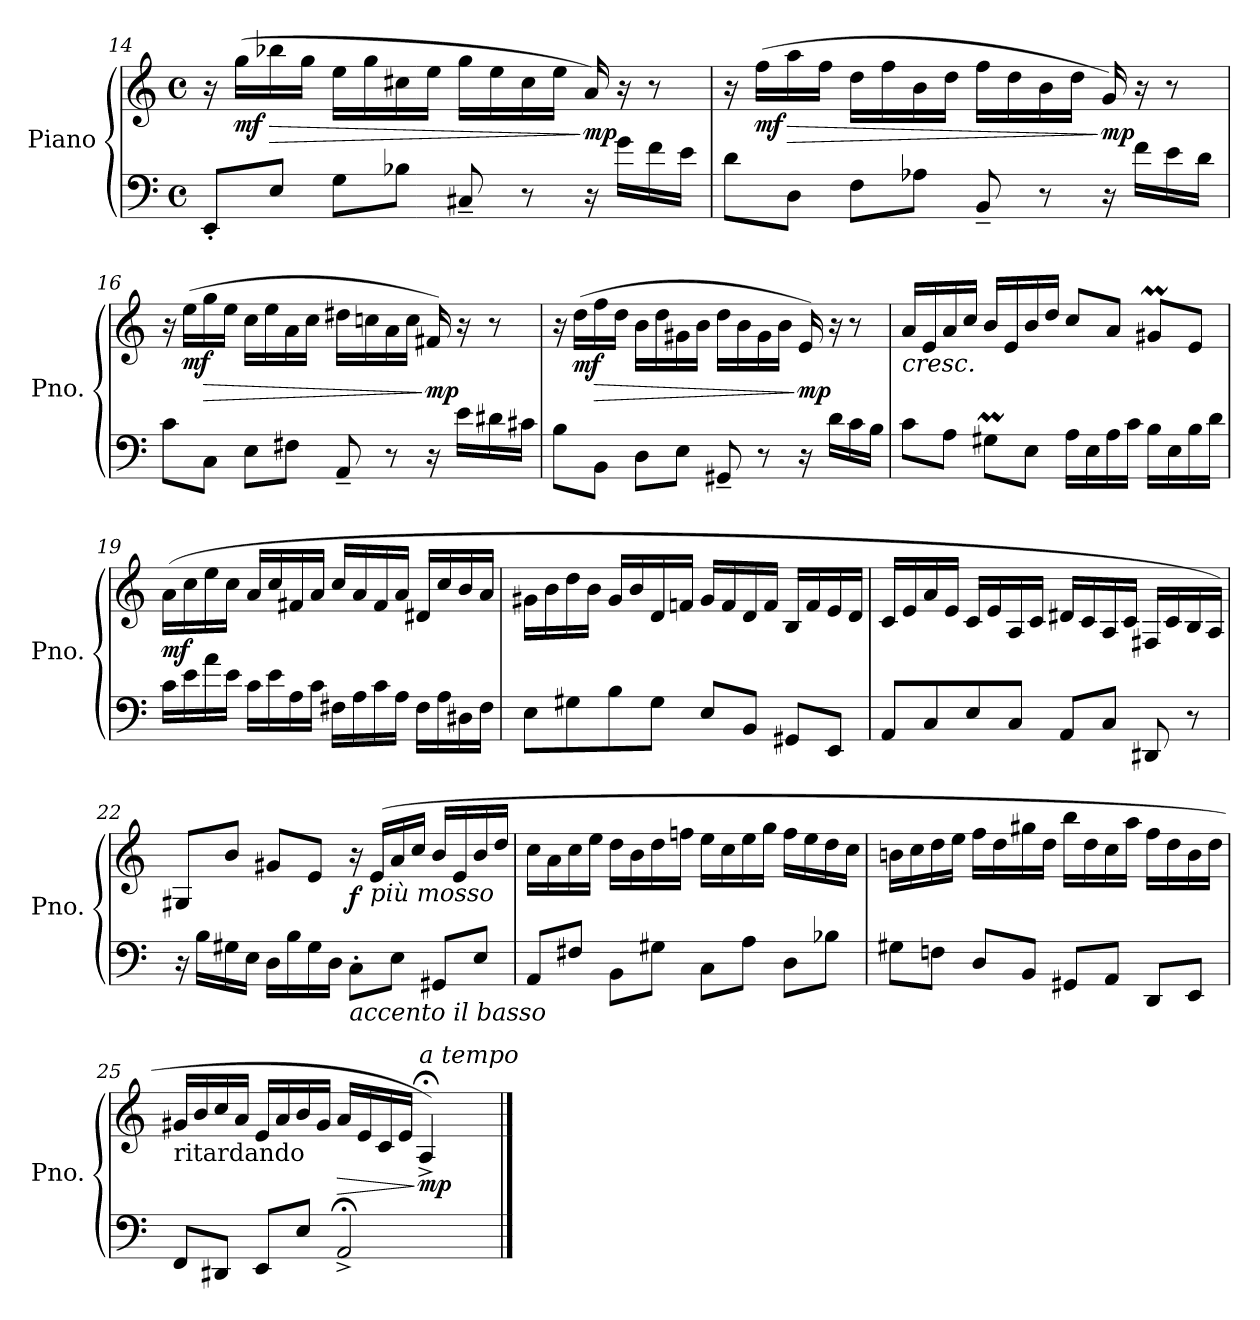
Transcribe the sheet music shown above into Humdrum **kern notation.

**kern	**kern	**dynam
*part1	*part1	*part1
*staff2	*staff1	*staff1/2
*I"Piano	*	*
*I'Pno.	*	*
!!LO:PB:g=z
*clefF4	*clefG2	*
*k[]	*k[]	*
*M4/4	*M4/4	*
*met(c)	*met(c)	*
=14	=14	=14
8EE'/L	16r	.
!	!	!LO:DY:b
.	(>16gg\LL	mf
!	!	!LO:HP:b
8E/J	16bb-X\	>
.	16gg\JJ	.
8G\L	16ee\LL	.
.	16gg\	.
8B-X\J	16cc#X\	.
.	16ee\JJ	.
8C#X~/	16gg\LL	.
.	16ee\	.
8r	16cc#\	.
.	16ee\JJ	.
!	!	!LO:DY:n=1:b
16r	(>16a/)	] mp
16g\LL	16r	.
16f\	8r	.
16e\JJ)	.	.
=15	=15	=15
8d\L	16r	.
!	!	!LO:DY:b
.	(>16ff\LL	mf
!	!	!LO:HP:b
8D\J	16aa\	>
.	16ff\JJ	.
8F\L	16dd\LL	.
.	16ff\	.
8A-X\J	16b\	.
.	16dd\JJ	.
8BB~/	16ff\LL	.
.	16dd\	.
8r	16b\	.
.	16dd\JJ	.
!	!	!LO:DY:n=1:b
16r	(>16g/)	] mp
16f\LL	16r	.
16e\	8r	.
16d\JJ)	.	.
!!LO:LB:g=z
=16	=16	=16
8c\L	16r	.
!	!	!LO:DY:b
.	(>16ee\LL	mf
!	!	!LO:HP:b
8C\J	16gg\	>
.	16ee\JJ	.
8E\L	16cc\LL	.
.	16ee\	.
8F#X\J	16a\	.
.	16cc\JJ	.
8AA~/	16dd#X\LL	.
.	16ccn\	.
8r	16a\	.
.	16cc\JJ	.
!	!	!LO:DY:n=1:b
16r	(>16f#X/)	] mp
16e\LL	16r	.
16d#X\	8r	.
16c#X\JJ)	.	.
=17	=17	=17
8B\L	16r	.
!	!	!LO:DY:b
.	(>16dd\LL	mf
!	!	!LO:HP:b
8BB\J	16ff\	>
.	16dd\JJ	.
8D\L	16b\LL	.
.	16dd\	.
8E\J	16g#X\	.
.	16b\JJ	.
8GG#X~/	16dd\LL	.
.	16b\	.
8r	16g#\	.
.	16b\JJ	.
!	!	!LO:DY:n=1:b
16r	(>16e/)	] mp
16d\LL	16r	.
16c\	8r	.
16B\JJ)	.	.
!!LO:LB:g=z
=18	=18	=18
!	!LO:TX:b:i:t=cresc.	!
8c\L	16a/LL	.
.	16e/	.
8A\J	16a/	.
.	16cc/JJ	.
8G#Xm\L	16b/LL	.
.	16e/	.
8E\J	16b/	.
.	16dd/JJ	.
16A\LL	8cc/L	.
16E\	.	.
16A\	8a/J	.
16c\JJ	.	.
16B\LL	8g#Xm/L	.
16E\	.	.
16B\	8e/J	.
16d\JJ	.	.
=19	=19	=19
!	!	!LO:DY:b
16c\LL	(>16a\LL	mf
16e\	16cc\	.
16a\	16ee\	.
16e\JJ	16cc\JJ	.
16c\LL	16a/LL	.
16e\	16cc/	.
16A\	16f#X/	.
16c\JJ	16a/JJ	.
16F#X\LL	16cc/LL	.
16A\	16a/	.
16c\	16f#/	.
16A\JJ	16a/JJ	.
16F#\LL	16d#X/LL	.
16A\	16cc/	.
16D#X\	16b/	.
16F#\JJ	16a/JJ	.
!!LO:LB:g=z
=20	=20	=20
8E\L	16g#X\LL	.
.	16b\	.
8G#X\	16dd\	.
.	16b\JJ	.
8B\	16g#/LL	.
.	16b/	.
8G#\J	16d/	.
.	16fn/JJ	.
8E/L	16g#/LL	.
.	16f/	.
8BB/J	16d/	.
.	16f/JJ	.
8GG#X/L	16B/LL	.
.	16f/	.
8EE/J	16e/	.
.	16d/JJ	.
=21	=21	=21
8AA/L	16c/LL	.
.	16e/	.
8C/	16a/	.
.	16e/JJ	.
8E/	16c/LL	.
.	16e/	.
8C/J	16A/	.
.	16c/JJ	.
8AA/L	16d#X/LL	.
.	16c/	.
8C/J	16A/	.
.	16c/JJ	.
8DD#X/	16F#X/LL	.
.	16c/	.
8r	16B/	.
.	16A/JJ)	.
!!LO:LB:g=z
=22	=22	=22
16r	8G#X/L	.
16B\LL	.	.
16G#X\	8b/J	.
16E\JJ	.	.
16D\LL	8g#X/L	.
16B\	.	.
16G#\	8e/J	.
16D\JJ	.	.
*	*MM115	*
!LO:TX:b:i:t=accento il basso	!	!
!	!	!LO:DY:b
8C'\L	16r	f
*	*MM115	*
!	!LO:TX:b:i:t=più mosso	!
.	(>16e/LL	.
8E\J	16a/	.
.	16cc/JJ	.
8GG#X/L	16b/LL	.
.	16e/	.
8E/J	16b/	.
.	16dd/JJ	.
=23	=23	=23
8AA/L	16cc\LL	.
.	16a\	.
8F#X/J	16cc\	.
.	16ee\JJ	.
8BB\L	16dd\LL	.
.	16b\	.
8G#X\J	16dd\	.
.	16ffn\JJ	.
8C\L	16ee\LL	.
.	16cc\	.
8A\J	16ee\	.
.	16gg\JJ	.
8D\L	16ff\LL	.
.	16ee\	.
8B-X\J	16dd\	.
.	16cc\JJ	.
!!LO:LB:g=z
=24	=24	=24
8G#X\L	16bn\LL	.
.	16cc\	.
8Fn\J	16dd\	.
.	16ee\JJ	.
8D/L	16ff\LL	.
.	16dd\	.
8BB/J	16gg#X\	.
.	16dd\JJ	.
8GG#X/L	16bb\LL	.
.	16dd\	.
8AA/J	16cc\	.
.	16aa\JJ	.
8DD/L	16ff\LL	.
.	16dd\	.
8EE/J	16b\	.
.	16dd\JJ	.
=25	=25	=25
!	!LO:TX:b:t=ritardando	!
8FF/L	16g#X/LL	.
.	16b/	.
*	*MM112	*
8DD#X/J	16cc/	.
.	16a/JJ	.
8EE/L	16e/LL	.
.	16a/	.
*	*MM108	*
8E/J	16b/	.
.	16g#/JJ	.
!	!	!LO:HP:b
2AA;^/	16a/LL	>
*	*MM105	*
.	16e/	.
.	16c/	.
.	16e/JJ	.
*	*MM100	*
!	!LO:TX:a:i:t=a tempo	!
!	!	!LO:DY:n=1:b
.	4A;<^/)	] mp
==	==	==
*-	*-	*-
